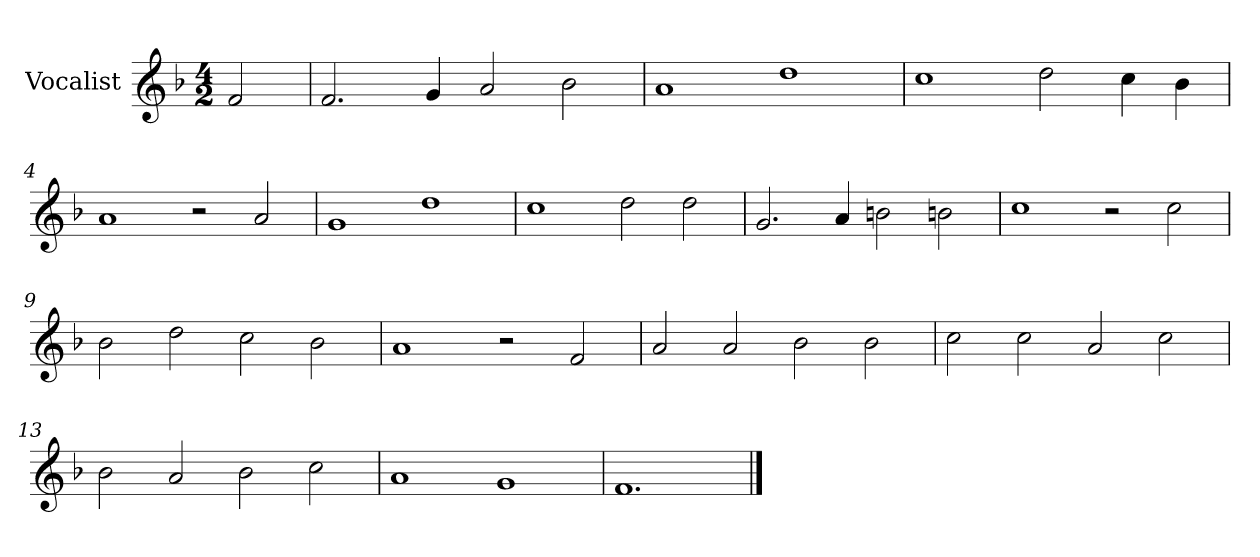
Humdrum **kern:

**kern
*part1
*staff1
*I"Vocalist
*k[b-]
*F:
*M4/2
=
2f
=1
2.f
4g
2a
2b-
=2
1a
1dd
=3
1cc
2dd
4cc
4b-
=4
1a
2r
2a
=5
1g
1dd
=6
1cc
2dd
2dd
=7
2.g
4a
2bn
2bn
=8
1cc
2r
2cc
=9
2b-
2dd
2cc
2b-
=10
1a
2r
2f
=11
2a
2a
2b-
2b-
=12
2cc
2cc
2a
2cc
=13
2b-
2a
2b-
2cc
=14
1a
1g
=15
1.f
==
*-
